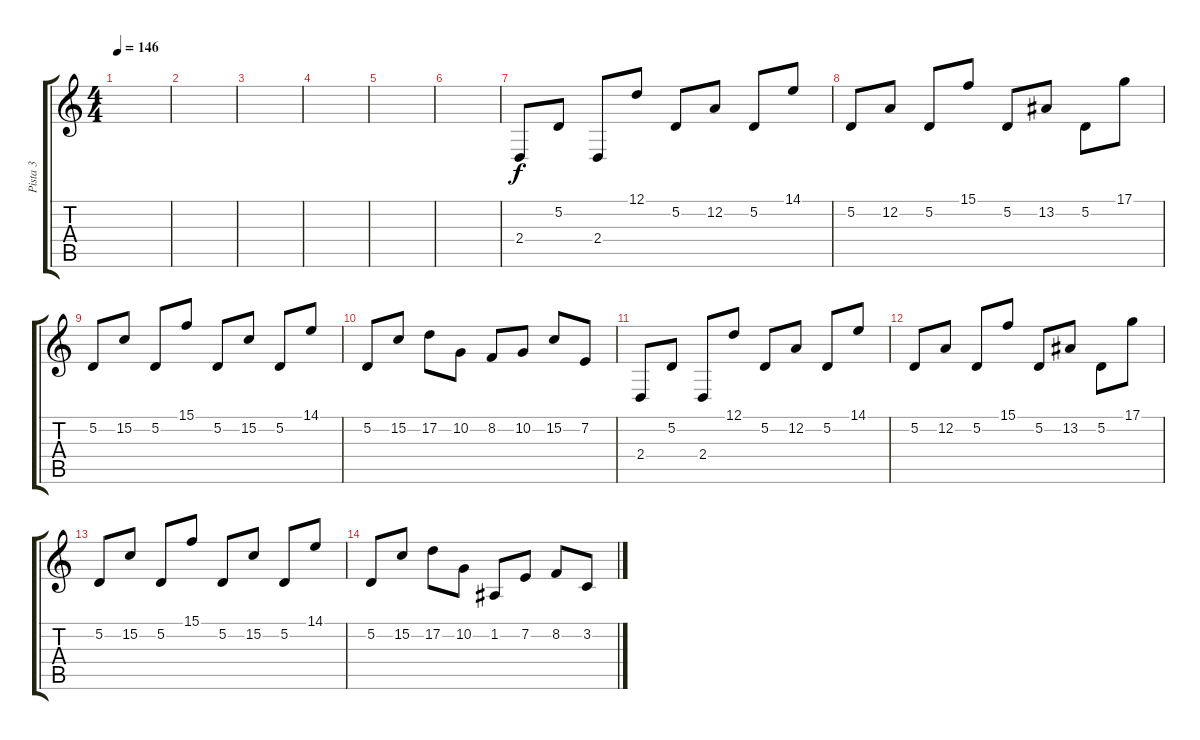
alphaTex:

\track ("Pista 3" "Pista 3") {instrument lead2sawtooth}
\staff {score tabs}
\tuning (D4 A3 F3 C3 G2 D2) {hide}
\ts (4 4)
\tempo 146
\clef g2
\ks c
|
|
|
|
|
|
2.4.8 5.2.8 2.4.8 12.1.8 5.2.8 12.2.8 5.2.8 14.1.8 |
5.2.8 12.2.8 5.2.8 15.1.8 5.2.8 13.2.8 5.2.8 17.1.8 |
5.2.8 15.2.8 5.2.8 15.1.8 5.2.8 15.2.8 5.2.8 14.1.8 |
5.2.8 15.2.8 17.2.8 10.2.8 8.2.8 10.2.8 15.2.8 7.2.8 |
2.4.8 5.2.8 2.4.8 12.1.8 5.2.8 12.2.8 5.2.8 14.1.8 |
5.2.8 12.2.8 5.2.8 15.1.8 5.2.8 13.2.8 5.2.8 17.1.8 |
5.2.8 15.2.8 5.2.8 15.1.8 5.2.8 15.2.8 5.2.8 14.1.8 |
5.2.8 15.2.8 17.2.8 10.2.8 1.2.8 7.2.8 8.2.8 3.2.8
